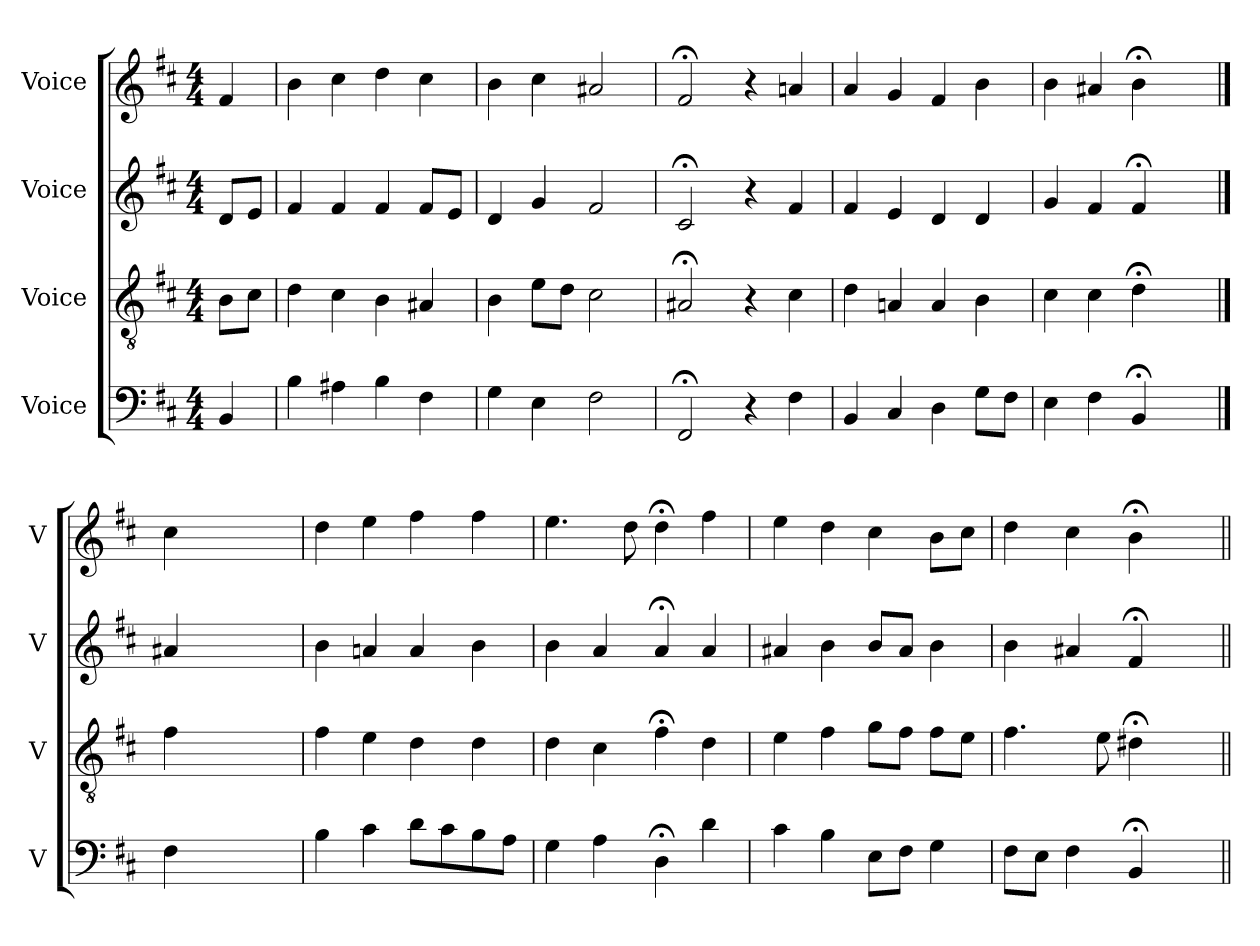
**kern	**kern	**kern	**kern
*part4	*part3	*part2	*part1
*staff4	*staff3	*staff2	*staff1
*I"Voice	*I"Voice	*I"Voice	*I"Voice
*I'V	*I'V	*I'V	*I'V
*clefF4	*clefGv2	*clefG2	*clefG2
*k[f#c#]	*k[f#c#]	*k[f#c#]	*k[f#c#]
*M4/4	*M4/4	*M4/4	*M4/4
*MM100	*MM100	*MM100	*MM100
=	=	=	=
4BB/	8B\L	8d/L	4f#/
.	8c#\J	8e/J	.
=1	=1	=1	=1
4B\	4d\	4f#/	4b\
4A#X\	4c#\	4f#/	4cc#\
4B\	4B\	4f#/	4dd\
4F#\	4A#X/	8f#/L	4cc#\
.	.	8e/J	.
=2	=2	=2	=2
4G\	4B\	4d/	4b\
4E\	8e\L	4g/	4cc#\
.	8d\J	.	.
2F#\	2c#\	2f#/	2a#X/
=3	=3	=3	=3
2FF#;/	2A#X;/	2c#;/	2f#;/
4r	4r	4r	4r
4F#\	4c#\	4f#/	4an/
=4	=4	=4	=4
4BB/	4d\	4f#/	4a/
4C#/	4An/	4e/	4g/
4D\	4A/	4d/	4f#/
8G\L	4B\	4d/	4b\
8F#\J	.	.	.
=5	=5	=5	=5
4E\	4c#\	4g/	4b\
4F#\	4c#\	4f#/	4a#X/
4BB;/	4d;\	4f#;/	4b;\
4ryy	4ryy	4ryy	4ryy
!!LO:LB:g=z
==	==	==	==
4F#\	4f#\	4a#X/	4cc#\
2.ryy	2.ryy	2.ryy	2.ryy
=6	=6	=6	=6
4B\	4f#\	4b\	4dd\
4c#\	4e\	4an/	4ee\
8d\L	4d\	4a/	4ff#\
8c#\	.	.	.
8B\	4d\	4b\	4ff#\
8A\J	.	.	.
=7	=7	=7	=7
4G\	4d\	4b\	4.ee\
4A\	4c#\	4a/	.
.	.	.	8dd\
4D;\	4f#;\	4a;/	4dd;\
4d\	4d\	4a/	4ff#\
=8	=8	=8	=8
4c#\	4e\	4a#X/	4ee\
4B\	4f#\	4b\	4dd\
8E\L	8g\L	8b/L	4cc#\
8F#\J	8f#\J	8a#/J	.
4G\	8f#\L	4b\	8b\L
.	8e\J	.	8cc#\J
=9	=9	=9	=9
8F#\L	4.f#\	4b\	4dd\
8E\J	.	.	.
4F#\	.	4a#X/	4cc#\
.	8e\	.	.
4BB;/	4d#X;\	4f#;/	4b;\
4ryy	4ryy	4ryy	4ryy
=||	=||	=||	=||
*-	*-	*-	*-
